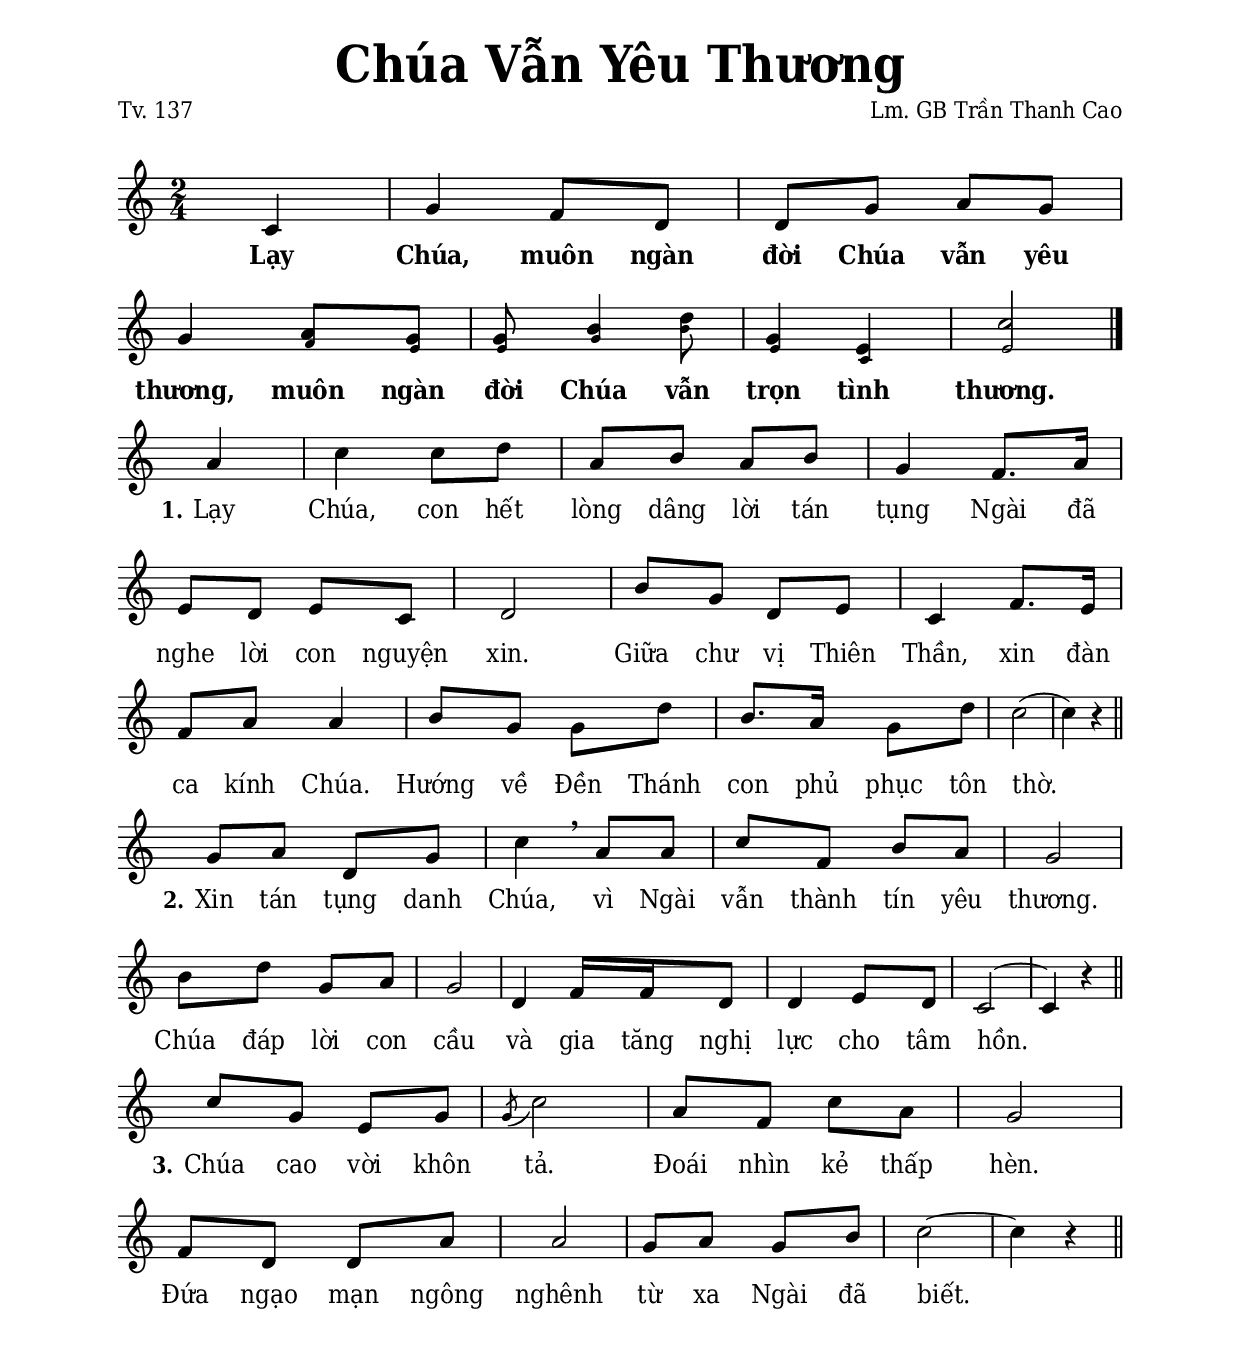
% Cài đặt chung
\version "2.22.1"
\include "english.ly"

\header {
  title = \markup { \fontsize #3 "Chúa Vẫn Yêu Thương" }
  poet = "Tv. 137"
  composer = "Lm. GB Trần Thanh Cao"
  arranger = " "
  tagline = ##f
}

% Nhạc điệp khúc
nhacDiepKhucSop = \relative c' {
  <>^\markup { \halign #45 " " }
  \partial 4 c4 |
  g' f8 d |
  d g a g |
  g4 a8 g |
  g b4 d8 |
  g,4 e |
  c'2 \bar "|."
}

nhacDiepKhucBas = \relative c' {
  \override NoteHead.font-size = #-2
  \skip 4
  \skip 2
  \skip 2
  \skip 4 f8 e |
  e g4 b8 |
  e,4 c |
  e2
}

% Nhạc phiên khúc
nhacPhienKhucMot = \relative c'' {
  \partial 4 a4 |
  c c8 d |
  a b a b |
  g4 f8. a16 |
  e8 d e c |
  d2 |
  b'8 g d e |
  c4 f8. e16 |
  f8 a a4 |
  b8 g g d' |
  b8. a16 g8 d' |
  c2 ( |
  c4) r \bar "||"
}

nhacPhienKhucHai = \relative c'' {
  g8 a d, g |
  c4 \breathe a8 a |
  c f, b a |
  g2 |
  b8 d g, a |
  g2 |
  d4 f16 f d8 |
  d4 e8 d |
  c2 \tweak extra-offset #'(0 . 3) ^~ |
  c4 r \bar "||"
}

nhacPhienKhucBa = \relative c'' {
  c8 g e g |
  \acciaccatura g8 c2 |
  a8 f c' a |
  g2 |
  f8 d d a' |
  a2 |
  g8 a g b |
  c2 ~ |
  c4 r \bar "||"
}

% Lời điệp khúc
loiDiepKhuc = \lyricmode {
  Lạy Chúa, muôn ngàn đời Chúa vẫn yêu thương,
  muôn ngàn đời Chúa vẫn trọn tình thương.
}

% Lời phiên khúc
loiPhienKhucMot = \lyricmode {
  \set stanza = #"1."
  Lạy Chúa, con hết lòng dâng lời tán tụng Ngài
  đã nghe lời con nguyện xin.
  Giữa chư vị Thiên Thần, xin đàn ca kính Chúa.
  Hướng về Đền Thánh con phủ phục tôn thờ.
}

loiPhienKhucHai = \lyricmode {
  \set stanza = #"2."
  Xin tán tụng danh Chúa,
  vì Ngài vẫn thành tín yêu thương.
  Chúa đáp lời con cầu
  và gia tăng nghị lực cho tâm hồn.
}

loiPhienKhucBa = \lyricmode {
  \set stanza = #"3."
  Chúa cao vời khôn tả.
  Đoái nhìn kẻ thấp hèn.
  Đứa ngạo mạn ngông nghênh
  từ xa Ngài đã biết.
}


% Dàn trang
\paper {
  #(set-paper-size "a4")
  top-margin = 20\mm
  bottom-margin = 10\mm
  left-margin = 20\mm
  right-margin = 20\mm
  indent = #0
  #(define fonts
    (make-pango-font-tree
      "Deja Vu Serif Condensed"
      "Deja Vu Serif Condensed"
      "Deja Vu Serif Condensed"
      (/ 20 20)))
  page-count = #1
  system-system-spacing = #'((basic-distance . 12)
                             (minimum-distance . 12.5)
                             (padding . 1))
  score-system-spacing = #'((basic-distance . 12)
                             (minimum-distance . 12.5)
                             (padding . 1))
}

% Thiết lập tông và nhịp
TongNhip = { \key c \major \time 2/4 }

% Đổi kích thước nốt cho bè phụ
notBePhu =
#(define-music-function (font-size music) (number? ly:music?)
   (for-some-music
     (lambda (m)
       (if (music-is-of-type? m 'rhythmic-event)
           (begin
             (set! (ly:music-property m 'tweaks)
                   (cons `(font-size . ,font-size)
                         (ly:music-property m 'tweaks)))
             #t)
           #f))
     music)
   music)

\score {
  \new ChoirStaff <<
    \new Staff = diepKhuc \with {
        \consists "Merge_rests_engraver"
        %\magnifyStaff #(magstep +1)
        printPartCombineTexts = ##f
      }
      <<
      \new Voice \TongNhip \partCombine 
        \nhacDiepKhucSop
        \notBePhu -3 { \nhacDiepKhucBas }
      \new NullVoice = nhacThamChieu \nhacDiepKhucSop
      \new Lyrics \with {
          \override VerticalAxisGroup.
            nonstaff-relatedstaff-spacing.padding = #1.2
          \override VerticalAxisGroup.
            nonstaff-unrelatedstaff-spacing.padding = #1
        }
        \lyricsto nhacThamChieu \loiDiepKhuc
      >>
  >>
  \layout {
    \override Lyrics.LyricText.font-series = #'bold
    %\override Lyrics.LyricText.font-size = #+2
    \override Lyrics.LyricSpace.minimum-distance = #3.5
    \override Score.BarNumber.break-visibility = ##(#f #f #f)
    \override Score.SpacingSpanner.uniform-stretching = ##t
  }
}

\score {
  \new ChoirStaff <<
    \new Staff = phienKhuc \with {
        %\magnifyStaff #(magstep +1)
      }
      <<
      \new Voice = beSop {
        \key c \major \time 2/4 \nhacPhienKhucMot
      }
    >>
    \new Lyrics \with {
          \override VerticalAxisGroup.
            nonstaff-relatedstaff-spacing.padding = #1.5
          \override VerticalAxisGroup.
            nonstaff-unrelatedstaff-spacing.padding = #1
        }
        \lyricsto beSop \loiPhienKhucMot
  >>
  \layout {
    \override Staff.TimeSignature.transparent = ##t
    %\override Lyrics.LyricText.font-size = #+2
    \override Lyrics.LyricSpace.minimum-distance = #2.5
    \override Score.BarNumber.break-visibility = ##(#f #f #f)
    \override Score.SpacingSpanner.uniform-stretching = ##t
  } 
}

\score {
  \new ChoirStaff <<
    \new Staff = phienKhuc \with {
        %\magnifyStaff #(magstep +1)
      }
      <<
      \new Voice = beSop {
        \key c \major \time 2/4 \nhacPhienKhucHai
      }
    >>
    \new Lyrics \with {
          \override VerticalAxisGroup.
            nonstaff-relatedstaff-spacing.padding = #1.5
          \override VerticalAxisGroup.
            nonstaff-unrelatedstaff-spacing.padding = #1
        }
        \lyricsto beSop \loiPhienKhucHai
  >>
  \layout {
    \override Staff.TimeSignature.transparent = ##t
    %\override Lyrics.LyricText.font-size = #+2
    \override Lyrics.LyricSpace.minimum-distance = #2.5
    \override Score.BarNumber.break-visibility = ##(#f #f #f)
    \override Score.SpacingSpanner.uniform-stretching = ##t
  } 
}

\score {
  \new ChoirStaff <<
    \new Staff = phienKhuc \with {
        %\magnifyStaff #(magstep +1)
      }
      <<
      \new Voice = beSop {
        \key c \major \time 2/4 \nhacPhienKhucBa
      }
    >>
    \new Lyrics \with {
          \override VerticalAxisGroup.
            nonstaff-relatedstaff-spacing.padding = #1.5
          \override VerticalAxisGroup.
            nonstaff-unrelatedstaff-spacing.padding = #1
        }
        \lyricsto beSop \loiPhienKhucBa
  >>
  \layout {
    \override Staff.TimeSignature.transparent = ##t
    %\override Lyrics.LyricText.font-size = #+2
    \override Lyrics.LyricSpace.minimum-distance = #3
    \override Score.BarNumber.break-visibility = ##(#f #f #f)
    \override Score.SpacingSpanner.uniform-stretching = ##t
  } 
}
